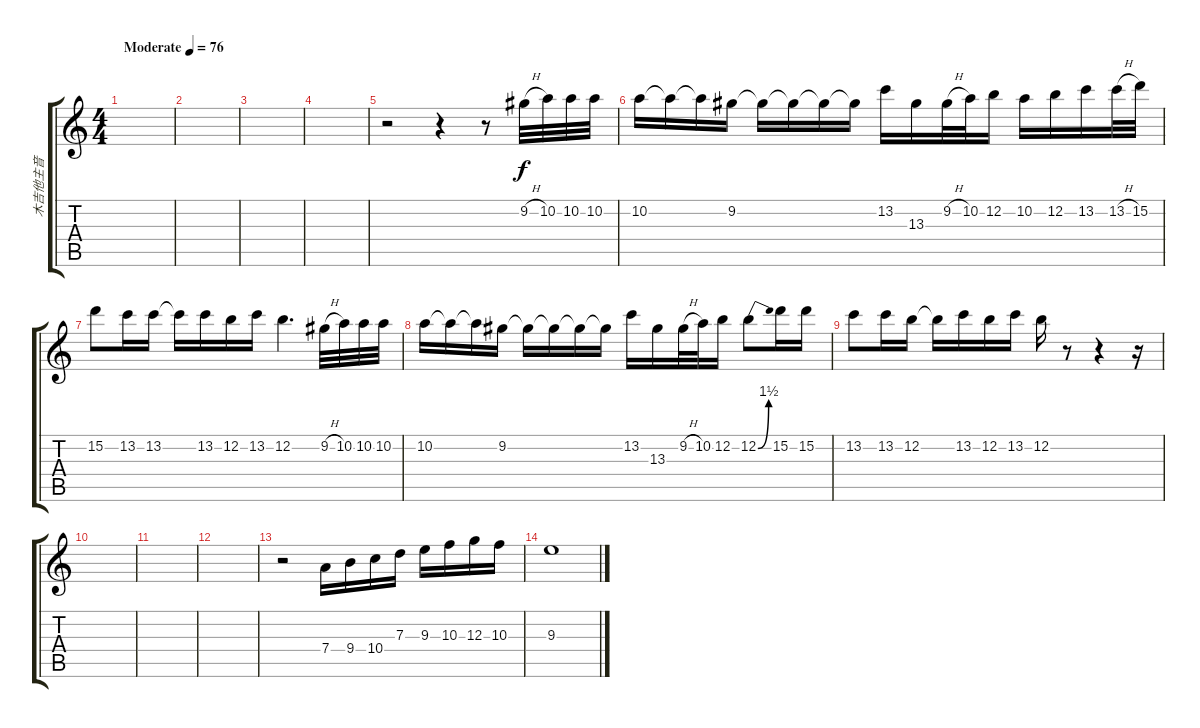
\track ("木吉他主音" "木吉他主音") {instrument acousticguitarsteel}
\staff {score tabs}
\tuning (E4 B3 G3 D3 A2 E2) {hide}
\ts (4 4)
\tempo (76 "Moderate")
\clef g2
\ks c
|
|
|
|
r.2 r.4 r.8 9.2{h}.32 10.2.32 10.2.32 10.2.32 |
10.2.16 10.2{t}.16 10.2{t}.16 9.2.16 9.2{t}.16 9.2{t}.16 9.2{t}.16 9.2{t}.16 13.2.16 13.3.16 9.2{h}.32 10.2.32 12.2.16 10.2.16 12.2.16 13.2.16 13.2{h}.32 15.2.32 |
15.2.8 13.2.16 13.2.16 13.2{t}.16 13.2.16 12.2.16 13.2.16 12.2.4{d} 9.2{h}.32 10.2.32 10.2.32 10.2.32 |
10.2.16 10.2{t}.16 10.2{t}.16 9.2.16 9.2{t}.16 9.2{t}.16 9.2{t}.16 9.2{t}.16 13.2.16 13.3.16 9.2{h}.32 10.2.32 12.2.16 12.2{be (bend 0 0 60 6)}.8 15.2.16 15.2.16 |
13.2.8 13.2.16 12.2.16 12.2{t}.16 13.2.16 12.2.16 13.2.16 12.2.16 r.8 r.4 r.16 |
|
|
|
r.2 7.4.16 9.4.16 10.4.16 7.3.16 9.3.16 10.3.16 12.3.16 10.3.16 |
9.3.1
